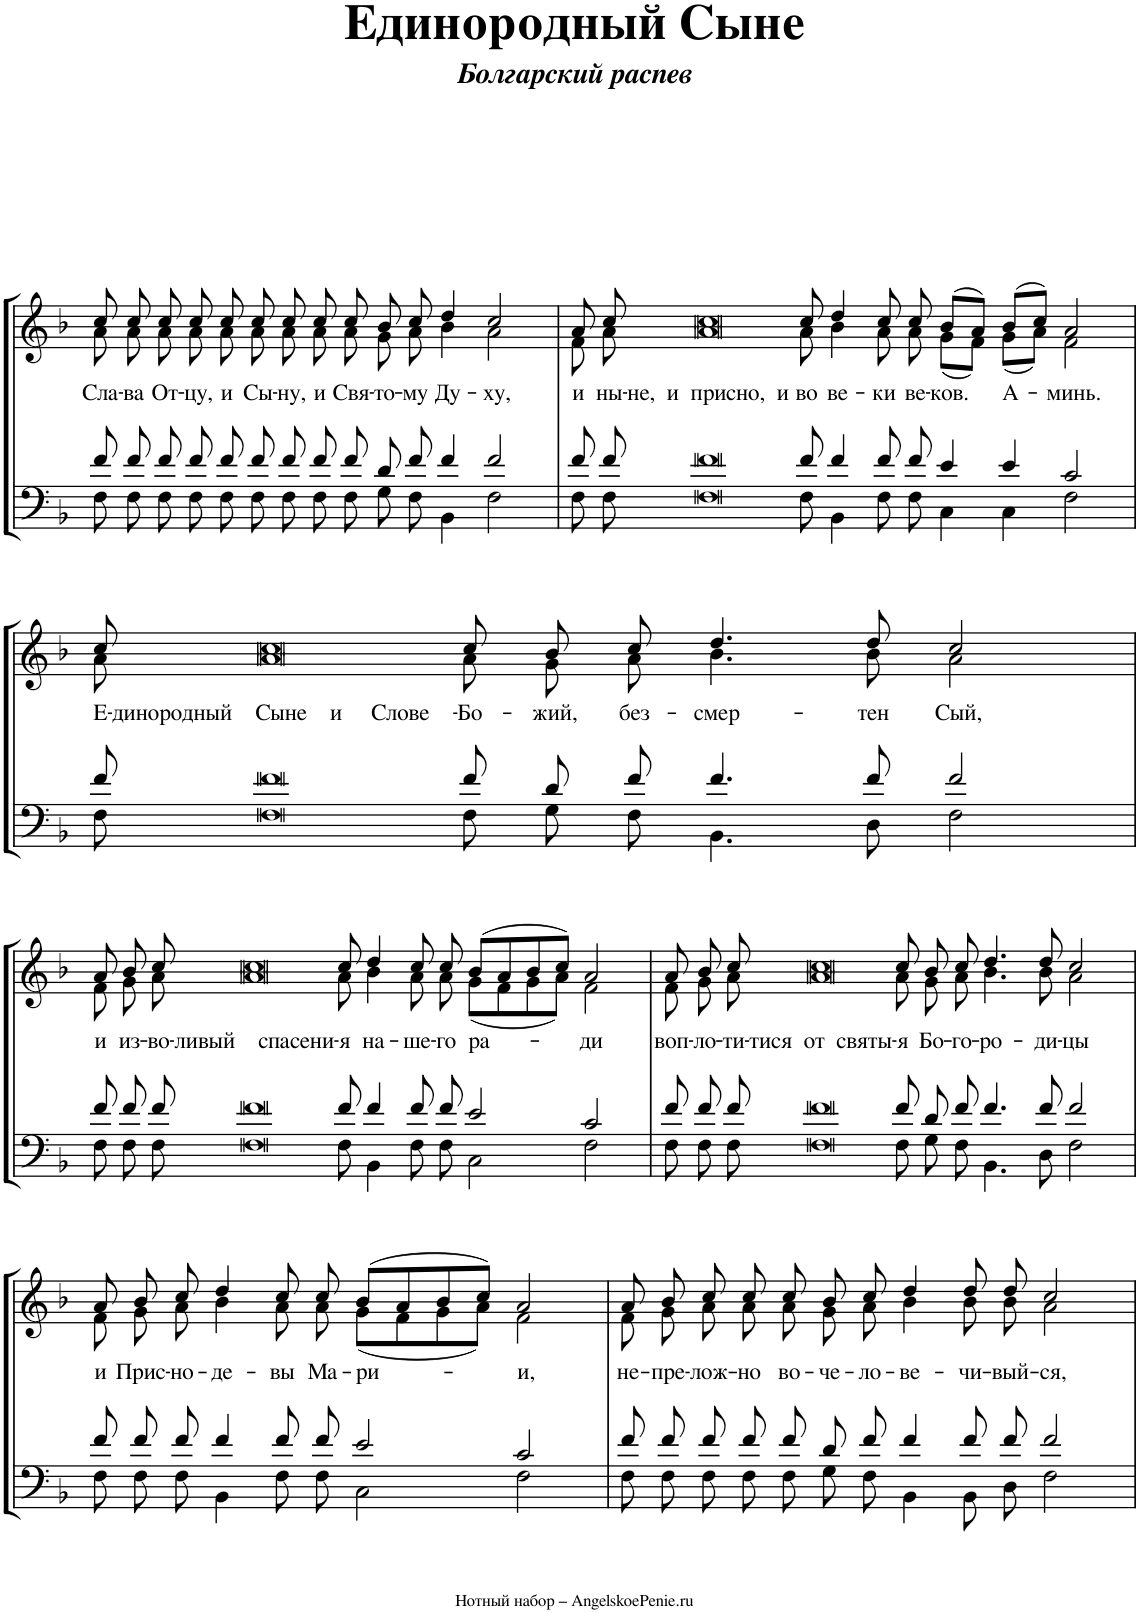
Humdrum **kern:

**kern	**kern	**text
*part1	*part1	*part1
*staff2	*staff1	*staff1
*I"Piano	*	*
*I'Pno.	*	*
*clefF4	*clefG2	*
*k[b-]	*k[b-]	*
*M63/4	*M63/4	*
=1	=1	=1
*^	*^	*
*	*^	*	*	*
!	!	!	!	!	!LO:LY:b
000ryy	8f/L	8F\L	8cc/	8a\	Сла-
!	!	!	!	!	!LO:LY:b
.	8f/	8F\	8cc/	8a\	-ва
!	!	!	!	!	!LO:LY:b
.	8f/	8F\	8cc/	8a\	От-
!	!	!	!	!	!LO:LY:b
.	8f/	8F\	8cc/	8a\	-цу,
!	!	!	!	!	!LO:LY:b
.	8f/	8F\	8cc/	8a\	и
!	!	!	!	!	!LO:LY:b
.	8f/	8F\	8cc/	8a\	Сы-
!	!	!	!	!	!LO:LY:b
.	8f/	8F\	8cc/	8a\	-ну,
!	!	!	!	!	!LO:LY:b
.	8f/	8F\	8cc/	8a\	и
!	!	!	!	!	!LO:LY:b
.	8f/	8F\	8cc/	8a\	Свя-
!	!	!	!	!	!LO:LY:b
.	8d/	8G\	8b-/	8g\	-то-
!	!	!	!	!	!LO:LY:b
.	8f/J	8F\J	8cc/	8a\	-му
!	!	!	!	!	!LO:LY:b
.	4f/	4BB-\	4dd/	4b-\	Ду-
!	!	!	!	!	!LO:LY:b
.	2f/	2F\	2cc/	2a\	-ху,
.	1ryy	1ryy	000ryy	000ryy	.
.	1ryy	1ryy	.	.	.
.	1ryy	1ryy	.	.	.
.	1ryy	1ryy	.	.	.
.	1ryy	1ryy	.	.	.
.	1ryy	1ryy	.	.	.
4%31ryy	.	.	.	.	.
.	1ryy	1ryy	.	.	.
.	1ryy	1ryy	.	.	.
.	1ryy	1ryy	00ryy	00ryy	.
.	1ryy	1ryy	.	.	.
.	1ryy	1ryy	.	.	.
.	1ryy	1ryy	.	.	.
.	1ryy	1ryy	1ryy	1ryy	.
.	2ryy	2ryy	2ryy	2ryy	.
.	8ryy	8ryy	8ryy	8ryy	.
=2	=2	=2	=2	=2	=2
!	!	!	!	!	!LO:LY:b
000ryy	8f/L	8F\L	8a/	8f\	и
!	!	!	!	!	!LO:LY:b
.	8f/	8F\	8cc/	8a\	ны-
!	!	!	!	!	!LO:LY:b
.	8f	8F	8cc	8a	-не, и присно, и
!	!	!	!	!	!LO:LY:b
.	8f/J	8F\J	8cc/	8a\	во
!	!	!	!	!	!LO:LY:b
.	4f/	4BB-\	4dd/	4b-\	ве-
!	!	!	!	!	!LO:LY:b
.	8f/L	8F\L	8cc/	8a\	-ки
!	!	!	!	!	!LO:LY:b
.	8f/J	8F\J	8cc/	8a\	ве-
!	!	!	!	!	!LO:LY:b
.	4e/	4C\	(8b-/L	(8g\L	-ков.
.	.	.	8a/J)	8f\J)	.
!	!	!	!	!	!LO:LY:b
.	4e/	4C\	(8b-/L	(8g\L	А-
.	.	.	8cc/J)	8a\J)	.
!	!	!	!	!	!LO:LY:b
.	2c/	2F\	2a/	2f\	-минь.
.	1ryy	1ryy	000ryy	000ryy	.
.	1ryy	1ryy	.	.	.
.	1ryy	1ryy	.	.	.
.	1ryy	1ryy	.	.	.
.	1ryy	1ryy	.	.	.
.	1ryy	1ryy	.	.	.
4%31ryy	1ryy	1ryy	.	.	.
.	1ryy	1ryy	.	.	.
.	1ryy	1ryy	00ryy	00ryy	.
.	1ryy	1ryy	.	.	.
.	4%15ryy	4%15ryy	.	.	.
.	.	.	1..ryy	1..ryy	.
!!LO:LB:g=z	!!
=3	=3	=3	=3	=3	=3
!	!	!	!	!	!LO:LY:b
000ryy	8f/L	8F\L	8cc/	8a\	Е-
!	!	!	!	!	!LO:LY:b
.	8f	8F	8cc	8a	-динородный Сыне и Слове-
!	!	!	!	!	!LO:LY:b
.	8f/	8F\	8cc/	8a\	-Бо-
!	!	!	!	!	!LO:LY:b
.	8d/	8G\	8b-/	8g\	-жий,
!	!	!	!	!	!LO:LY:b
.	8f/J	8F\J	8cc/	8a\	без-
!	!	!	!	!	!LO:LY:b
.	4.f/	4.BB-\	4.dd/	4.b-\	-смер-
!	!	!	!	!	!LO:LY:b
.	8f/	8D\	8dd/	8b-\	-тен
!	!	!	!	!	!LO:LY:b
.	2f/	2F\	2cc/	2a\	Сый,
.	1ryy	1ryy	000ryy	000ryy	.
.	1ryy	1ryy	.	.	.
.	1ryy	1ryy	.	.	.
.	1ryy	1ryy	.	.	.
.	1ryy	1ryy	.	.	.
.	1ryy	1ryy	.	.	.
.	1ryy	1ryy	.	.	.
4%31ryy	.	.	.	.	.
.	1ryy	1ryy	.	.	.
.	1ryy	1ryy	00ryy	00ryy	.
.	1ryy	1ryy	.	.	.
.	1ryy	1ryy	.	.	.
.	1ryy	1ryy	.	.	.
.	1ryy	1ryy	0ryy	0ryy	.
.	1ryy	1ryy	.	.	.
.	8ryy	8ryy	8ryy	8ryy	.
!!LO:LB:g=z	!!
=4	=4	=4	=4	=4	=4
!	!	!	!	!	!LO:LY:b
000ryy	8f/L	8F\L	8a/	8f\	и
!	!	!	!	!	!LO:LY:b
.	8f/	8F\	8b-/	8g\	из-
!	!	!	!	!	!LO:LY:b
.	8f/	8F\	8cc/	8a\	-во-
!	!	!	!	!	!LO:LY:b
.	8f	8F	8cc	8a	-ливый спасени-
!	!	!	!	!	!LO:LY:b
.	8f/J	8F\J	8cc/	8a\	-я
!	!	!	!	!	!LO:LY:b
.	4f/	4BB-\	4dd/	4b-\	на-
!	!	!	!	!	!LO:LY:b
.	8f/L	8F\L	8cc/	8a\	-ше-
!	!	!	!	!	!LO:LY:b
.	8f/J	8F\J	8cc/	8a\	-го
!	!	!	!	!	!LO:LY:b
.	2e/	2C\	(8b-/L	(8g\L	ра-
.	.	.	8a/	8f\	.
.	.	.	8b-/	8g\	.
.	.	.	8cc/J)	8a\J)	.
!	!	!	!	!	!LO:LY:b
.	2c/	2F\	2a/	2f\	-ди
.	1ryy	1ryy	000ryy	000ryy	.
.	1ryy	1ryy	.	.	.
.	1ryy	1ryy	.	.	.
.	1ryy	1ryy	.	.	.
.	1ryy	1ryy	.	.	.
.	1ryy	1ryy	.	.	.
4%31ryy	.	.	.	.	.
.	1ryy	1ryy	.	.	.
.	1ryy	1ryy	.	.	.
.	1ryy	1ryy	00ryy	00ryy	.
.	1ryy	1ryy	.	.	.
.	1ryy	1ryy	.	.	.
.	1ryy	1ryy	.	.	.
.	1ryy	1ryy	1ryy	1ryy	.
.	2ryy	2ryy	2ryy	2ryy	.
.	8ryy	8ryy	8ryy	8ryy	.
=5	=5	=5	=5	=5	=5
!	!	!	!	!	!LO:LY:b
000ryy	8f/L	8F\L	8a/	8f\	воп-
!	!	!	!	!	!LO:LY:b
.	8f/	8F\	8b-/	8g\	-ло-
!	!	!	!	!	!LO:LY:b
.	8f/	8F\	8cc/	8a\	-ти-
!	!	!	!	!	!LO:LY:b
.	8f	8F	8cc	8a	-тися от святы-
!	!	!	!	!	!LO:LY:b
.	8f/	8F\	8cc/	8a\	-я
!	!	!	!	!	!LO:LY:b
.	8d/	8G\	8b-/	8g\	Бо-
!	!	!	!	!	!LO:LY:b
.	8f/J	8F\J	8cc/	8a\	-го-
!	!	!	!	!	!LO:LY:b
.	4.f/	4.BB-\	4.dd/	4.b-\	-ро-
!	!	!	!	!	!LO:LY:b
.	8f/	8D\	8dd/	8b-\	-ди-
!	!	!	!	!	!LO:LY:b
.	2f/	2F\	2cc/	2a\	-цы
.	1ryy	1ryy	000ryy	000ryy	.
.	1ryy	1ryy	.	.	.
.	1ryy	1ryy	.	.	.
.	1ryy	1ryy	.	.	.
.	1ryy	1ryy	.	.	.
.	1ryy	1ryy	.	.	.
.	1ryy	1ryy	.	.	.
4%31ryy	.	.	.	.	.
.	1ryy	1ryy	.	.	.
.	1ryy	1ryy	00ryy	00ryy	.
.	1ryy	1ryy	.	.	.
.	1ryy	1ryy	.	.	.
.	1ryy	1ryy	.	.	.
.	1...ryy	1...ryy	1...ryy	1...ryy	.
!!LO:LB:g=z	!!
=6	=6	=6	=6	=6	=6
!	!	!	!	!	!LO:LY:b
000ryy	8f/L	8F\L	8a/	8f\	и
!	!	!	!	!	!LO:LY:b
.	8f/	8F\	8b-/	8g\	Прис-
!	!	!	!	!	!LO:LY:b
.	8f/J	8F\J	8cc/	8a\	-но-
!	!	!	!	!	!LO:LY:b
.	4f/	4BB-\	4dd/	4b-\	-де-
!	!	!	!	!	!LO:LY:b
.	8f/L	8F\L	8cc/	8a\	-вы
!	!	!	!	!	!LO:LY:b
.	8f/J	8F\J	8cc/	8a\	Ма-
!	!	!	!	!	!LO:LY:b
.	2e/	2C\	(8b-/L	(8g\L	-ри-
.	.	.	8a/	8f\	.
.	.	.	8b-/	8g\	.
.	.	.	8cc/J)	8a\J)	.
!	!	!	!	!	!LO:LY:b
.	2c/	2F\	2a/	2f\	-и,
.	1ryy	1ryy	000ryy	000ryy	.
.	1ryy	1ryy	.	.	.
.	1ryy	1ryy	.	.	.
.	1ryy	1ryy	.	.	.
.	1ryy	1ryy	.	.	.
.	1ryy	1ryy	.	.	.
.	1ryy	1ryy	.	.	.
4%31ryy	.	.	.	.	.
.	1ryy	1ryy	.	.	.
.	1ryy	1ryy	00ryy	00ryy	.
.	1ryy	1ryy	.	.	.
.	1ryy	1ryy	.	.	.
.	1ryy	1ryy	.	.	.
.	1...ryy	1...ryy	1...ryy	1...ryy	.
=7	=7	=7	=7	=7	=7
!	!	!	!	!	!LO:LY:b
000ryy	8f/L	8F\L	8a/	8f\	не-
!	!	!	!	!	!LO:LY:b
.	8f/	8F\	8b-/	8g\	-пре-
!	!	!	!	!	!LO:LY:b
.	8f/	8F\	8cc/	8a\	-лож-
!	!	!	!	!	!LO:LY:b
.	8f/	8F\	8cc/	8a\	-но
!	!	!	!	!	!LO:LY:b
.	8f/	8F\	8cc/	8a\	во-
!	!	!	!	!	!LO:LY:b
.	8d/	8G\	8b-/	8g\	-че-
!	!	!	!	!	!LO:LY:b
.	8f/J	8F\J	8cc/	8a\	-ло-
!	!	!	!	!	!LO:LY:b
.	4f/	4BB-\	4dd/	4b-\	-ве-
!	!	!	!	!	!LO:LY:b
.	8f/L	8BB-\L	8dd/	8b-\	-чи-
!	!	!	!	!	!LO:LY:b
.	8f/J	8D\J	8dd/	8b-\	-вый-
!	!	!	!	!	!LO:LY:b
.	2f/	2F\	2cc/	2a\	-ся,
.	1ryy	1ryy	000ryy	000ryy	.
.	1ryy	1ryy	.	.	.
.	1ryy	1ryy	.	.	.
.	1ryy	1ryy	.	.	.
.	1ryy	1ryy	.	.	.
.	1ryy	1ryy	.	.	.
.	1ryy	1ryy	.	.	.
4%31ryy	.	.	.	.	.
.	1ryy	1ryy	.	.	.
.	1ryy	1ryy	00ryy	00ryy	.
.	1ryy	1ryy	.	.	.
.	1ryy	1ryy	.	.	.
.	1ryy	1ryy	.	.	.
.	1...ryy	1...ryy	1...ryy	1...ryy	.
*v	*v	*v	*	*	*
*	*v	*v	*
=	=	=
*-	*-	*-
